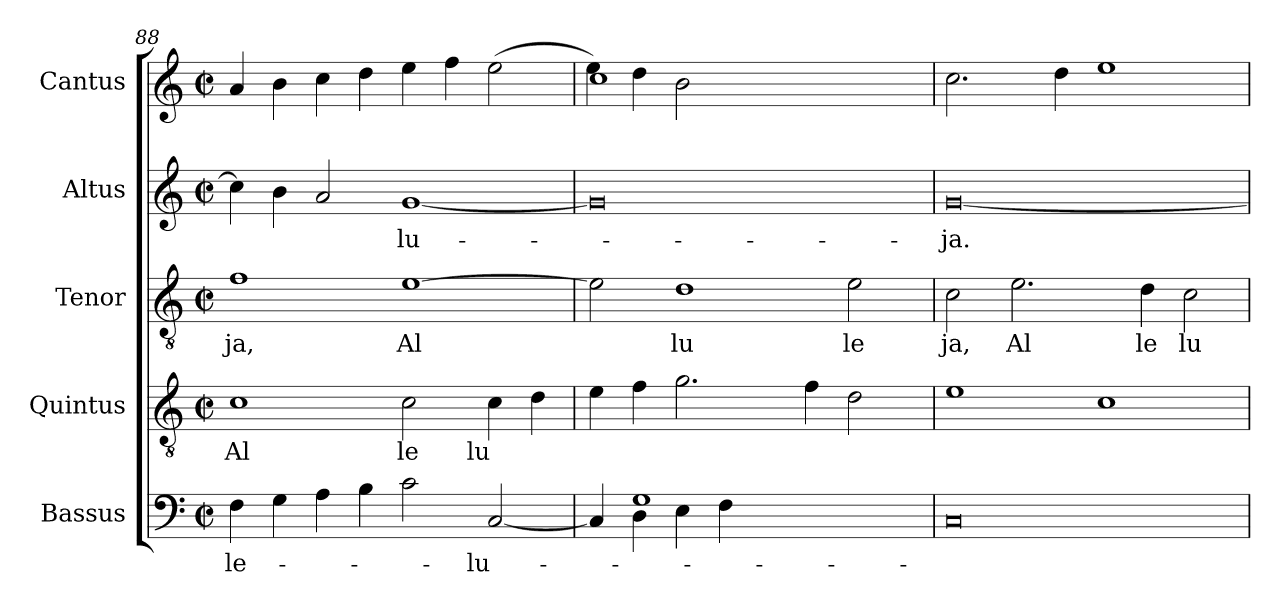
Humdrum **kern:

**kern	**text	**kern	**text	**kern	**text	**kern	**text	**kern
*part5	*part5	*part4	*part4	*part3	*part3	*part2	*part2	*part1
*staff5	*staff5	*staff4	*staff4	*staff3	*staff3	*staff2	*staff2	*staff1
*I"Bassus	*	*I"Quintus	*	*I"Tenor	*	*I"Altus	*	*I"Cantus
*clefF4	*	*clefGv2	*	*clefGv2	*	*clefG2	*	*clefG2
*M2/2	*	*M2/2	*	*M2/2	*	*M2/2	*	*M2/2
*met(c|)	*	*met(c|)	*	*met(c|)	*	*met(c|)	*	*met(c|)
=88	=88	=88	=88	=88	=88	=88	=88	=88
!	!LO:LY:b:cj	!	!LO:LY:b:cj	!	!LO:LY:b:cj	!	!	!
4F\	-le-	1c	Al	1f	ja,	4cc\]	.	4a/
4G\	.	.	.	.	.	4b\	.	4b\
4A\	.	.	.	.	.	2a/	.	4cc\
4B\	.	.	.	.	.	.	.	4dd\
!	!	!	!LO:LY:b:cj	!	!LO:LY:b:cj	!	!LO:LY:b:cj	!
2c\	.	2c\	le	[>1e	Al	[<1g	-lu-	4ee\
.	.	.	.	.	.	.	.	4ff\
!	!LO:LY:b:cj	!	!LO:LY:b:cj	!	!	!	!	!
[<2C/	-lu-	4c\	lu	.	.	.	.	(>2ee\
.	.	4d\	.	.	.	.	.	.
=89	=89	=89	=89	=89	=89	=89	=89	=89
*^	*	*	*	*	*	*	*	*
!	!	!	!	!	!	!	!LO:N:vis=0	!	!
*	*	*	*	*	*	*	*	*	*^
4C/]	4ryy	.	4e\	.	2e\]	.	1g]	.	1cc	4ee\)
1G	4D\	.	4f\	.	.	.	.	.	.	4dd\
!	!	!	!	!	!	!LO:LY:b:cj	!	!	!	!
.	4E\	.	2.g\	.	1d	lu	.	.	.	2b\
.	4F\	.	.	.	.	.	.	.	.	.
.	2.ryy	.	.	.	.	.	1ryy	.	1ryy	1ryy
2.ryy	.	.	4f\	.	.	.	.	.	.	.
!	!	!	!	!	!	!LO:LY:b:cj	!	!	!	!
.	.	.	2d\	.	2e\	le	.	.	.	.
.	4ryy	.	.	.	.	.	.	.	.	.
*	*	*	*	*	*	*	*	*	*v	*v
=90	=90	=90	=90	=90	=90	=90	=90	=90	=90
!	!	!	!	!	!	!LO:LY:b:cj	!	!LO:LY:b:cj	!
*v	*v	*	*	*	*	*	*	*	*
0C	.	1e	.	2c\	ja,	[<0g	-ja.	2.cc\
!	!	!	!	!	!LO:LY:b:cj	!	!	!
.	.	.	.	2.e\	Al	.	.	.
.	.	.	.	.	.	.	.	4dd\
.	.	1c	.	.	.	.	.	1ee
!	!	!	!	!	!LO:LY:b:cj	!	!	!
.	.	.	.	4d\	le	.	.	.
!	!	!	!	!	!LO:LY:b:cj	!	!	!
.	.	.	.	2c\	lu	.	.	.
=	=	=	=	=	=	=	=	=
*-	*-	*-	*-	*-	*-	*-	*-	*-
